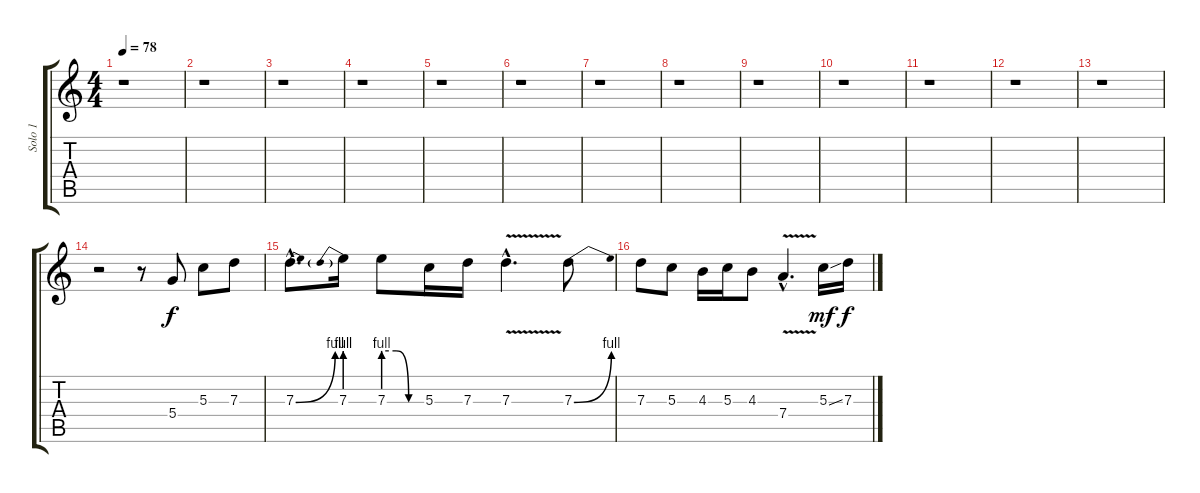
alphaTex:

\track ("Solo 1" "Solo 1") {instrument overdrivenguitar}
\staff {score tabs}
\tuning (E4 B3 G3 D3 A2 E2) {hide}
\ts (4 4)
\tempo 78
\clef g2
\ks c
r.1{dy f} |
r.1 |
r.1 |
r.1 |
r.1 |
r.1 |
r.1 |
r.1 |
r.1 |
r.1 |
r.1 |
r.1 |
r.1 |
r.2 r.8 5.4.8 5.3.8 7.3.8 |
7.3{be (bend 0 0 60 4) hac}.8{d} 7.3{be (prebend 0 4 60 4)}.16 7.3{be (custom 0 4 20 4 40 0 60 0)}.8 5.3.16 7.3.16 7.3{v hac}.4{d} 7.3{be (bend 0 0 60 4)}.8 |
7.3.8 5.3.8 4.3.16 5.3.16 4.3.8 7.4{v hac}.4{d} 5.3{ss}.16{dy mf} 7.3.16{dy f}
